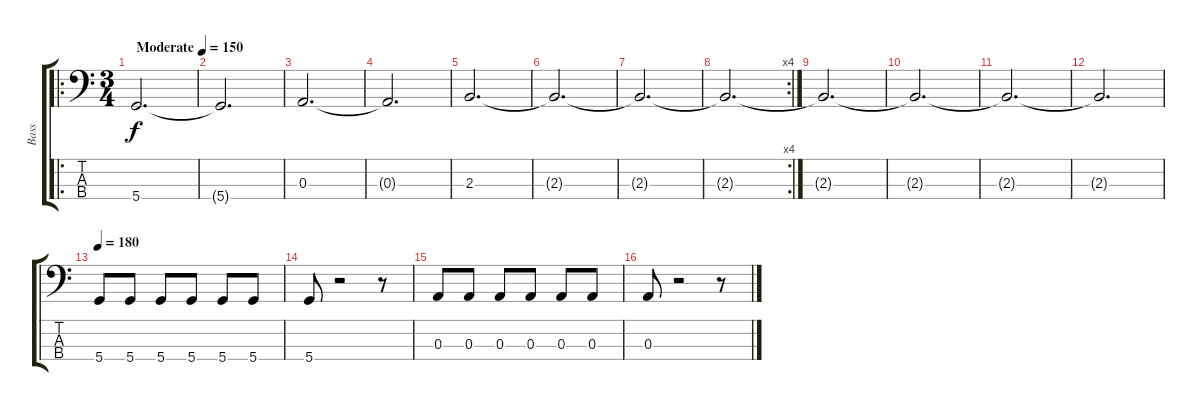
\track ("Bass" "Bass") {instrument electricbasspick}
\staff {score tabs}
\tuning (G2 D2 A1 D1) {hide}
\ro
\ts (3 4)
\tempo (150 "Moderate")
\clef f4
\ks c
5.4.2{d dy f instrument electricbasspick} |
5.4{t}.2{d} |
0.3.2{d} |
0.3{t}.2{d} |
2.3.2{d} |
2.3{t}.2{d} |
2.3{t}.2{d} |
\rc 4
2.3{t}.2{d} |
2.3{t}.2{d} |
2.3{t}.2{d} |
2.3{t}.2{d} |
2.3{t}.2{d} |
\tempo 200
\tempo 180
5.4.8 5.4.8 5.4.8 5.4.8 5.4.8 5.4.8 |
5.4.8 r.2 r.8 |
0.3.8 0.3.8 0.3.8 0.3.8 0.3.8 0.3.8 |
0.3.8 r.2 r.8
